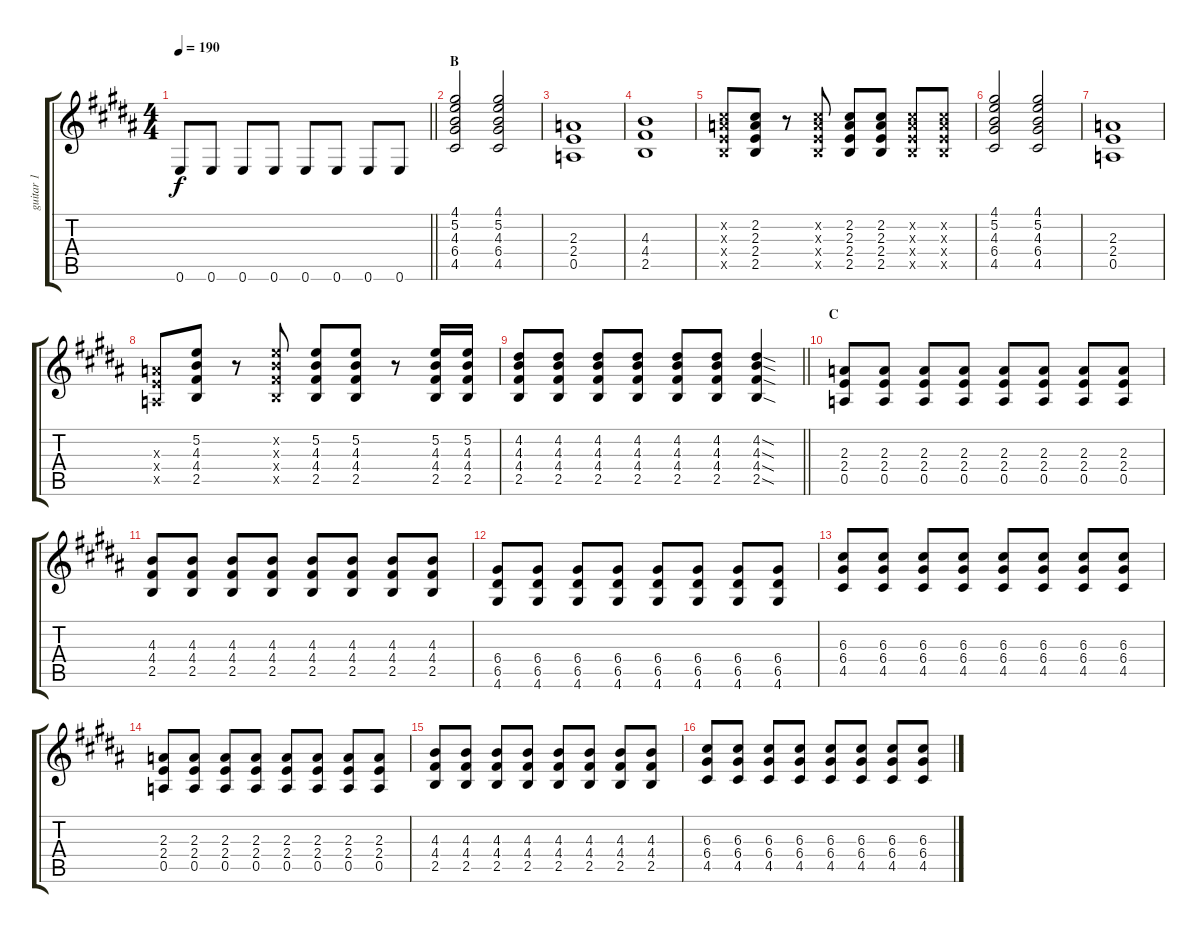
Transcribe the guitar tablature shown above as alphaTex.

\track ("guitar 1" "guitar 1") {instrument distortionguitar}
\staff {score tabs}
\tuning (E4 B3 G3 D3 A2 E2) {hide}
\ts (4 4)
\tempo 190
\clef g2
\barLineRight lightlight
\ks b
0.6.8{dy f} 0.6.8 0.6.8 0.6.8 0.6.8 0.6.8 0.6.8 0.6.8 |
\section ("" "B")
(4.1 5.2 4.3 6.4 4.5).2 (4.1 5.2 4.3 6.4 4.5).2 |
(2.3 2.4 0.5).1 |
(4.3 4.4 2.5).1 |
(2.2{x} 2.3{x} 2.4{x} 2.5{x}).8 (2.2 2.3 2.4 2.5).8 r.8 (2.2{x} 2.3{x} 2.4{x} 2.5{x}).8 (2.2 2.3 2.4 2.5).8 (2.2 2.3 2.4 2.5).8 (2.2{x} 2.3{x} 2.4{x} 2.5{x}).8 (2.2{x} 2.3{x} 2.4{x} 2.5{x}).8 |
(4.1 5.2 4.3 6.4 4.5).2 (4.1 5.2 4.3 6.4 4.5).2 |
(2.3 2.4 0.5).1 |
(2.3{x} 2.4{x} 0.5{x}).8 (5.2 4.3 4.4 2.5).8 r.8 (5.2{x} 4.3{x} 4.4{x} 2.5{x}).8 (5.2 4.3 4.4 2.5).8 (5.2 4.3 4.4 2.5).8 r.8 (5.2 4.3 4.4 2.5).16 (5.2 4.3 4.4 2.5).16 |
\barLineRight lightlight
(4.2 4.3 4.4 2.5).8 (4.2 4.3 4.4 2.5).8 (4.2 4.3 4.4 2.5).8 (4.2 4.3 4.4 2.5).8 (4.2 4.3 4.4 2.5).8 (4.2 4.3 4.4 2.5).8 (4.2{sod} 4.3{sod} 4.4{sod} 2.5{sod}).4 |
\section ("" "C")
(2.3 2.4 0.5).8 (2.3 2.4 0.5).8 (2.3 2.4 0.5).8 (2.3 2.4 0.5).8 (2.3 2.4 0.5).8 (2.3 2.4 0.5).8 (2.3 2.4 0.5).8 (2.3 2.4 0.5).8 |
(4.3 4.4 2.5).8 (4.3 4.4 2.5).8 (4.3 4.4 2.5).8 (4.3 4.4 2.5).8 (4.3 4.4 2.5).8 (4.3 4.4 2.5).8 (4.3 4.4 2.5).8 (4.3 4.4 2.5).8 |
(6.4 6.5 4.6).8 (6.4 6.5 4.6).8 (6.4 6.5 4.6).8 (6.4 6.5 4.6).8 (6.4 6.5 4.6).8 (6.4 6.5 4.6).8 (6.4 6.5 4.6).8 (6.4 6.5 4.6).8 |
(6.3 6.4 4.5).8 (6.3 6.4 4.5).8 (6.3 6.4 4.5).8 (6.3 6.4 4.5).8 (6.3 6.4 4.5).8 (6.3 6.4 4.5).8 (6.3 6.4 4.5).8 (6.3 6.4 4.5).8 |
(2.3 2.4 0.5).8 (2.3 2.4 0.5).8 (2.3 2.4 0.5).8 (2.3 2.4 0.5).8 (2.3 2.4 0.5).8 (2.3 2.4 0.5).8 (2.3 2.4 0.5).8 (2.3 2.4 0.5).8 |
(4.3 4.4 2.5).8 (4.3 4.4 2.5).8 (4.3 4.4 2.5).8 (4.3 4.4 2.5).8 (4.3 4.4 2.5).8 (4.3 4.4 2.5).8 (4.3 4.4 2.5).8 (4.3 4.4 2.5).8 |
(6.3 6.4 4.5).8 (6.3 6.4 4.5).8 (6.3 6.4 4.5).8 (6.3 6.4 4.5).8 (6.3 6.4 4.5).8 (6.3 6.4 4.5).8 (6.3 6.4 4.5).8 (6.3 6.4 4.5).8
